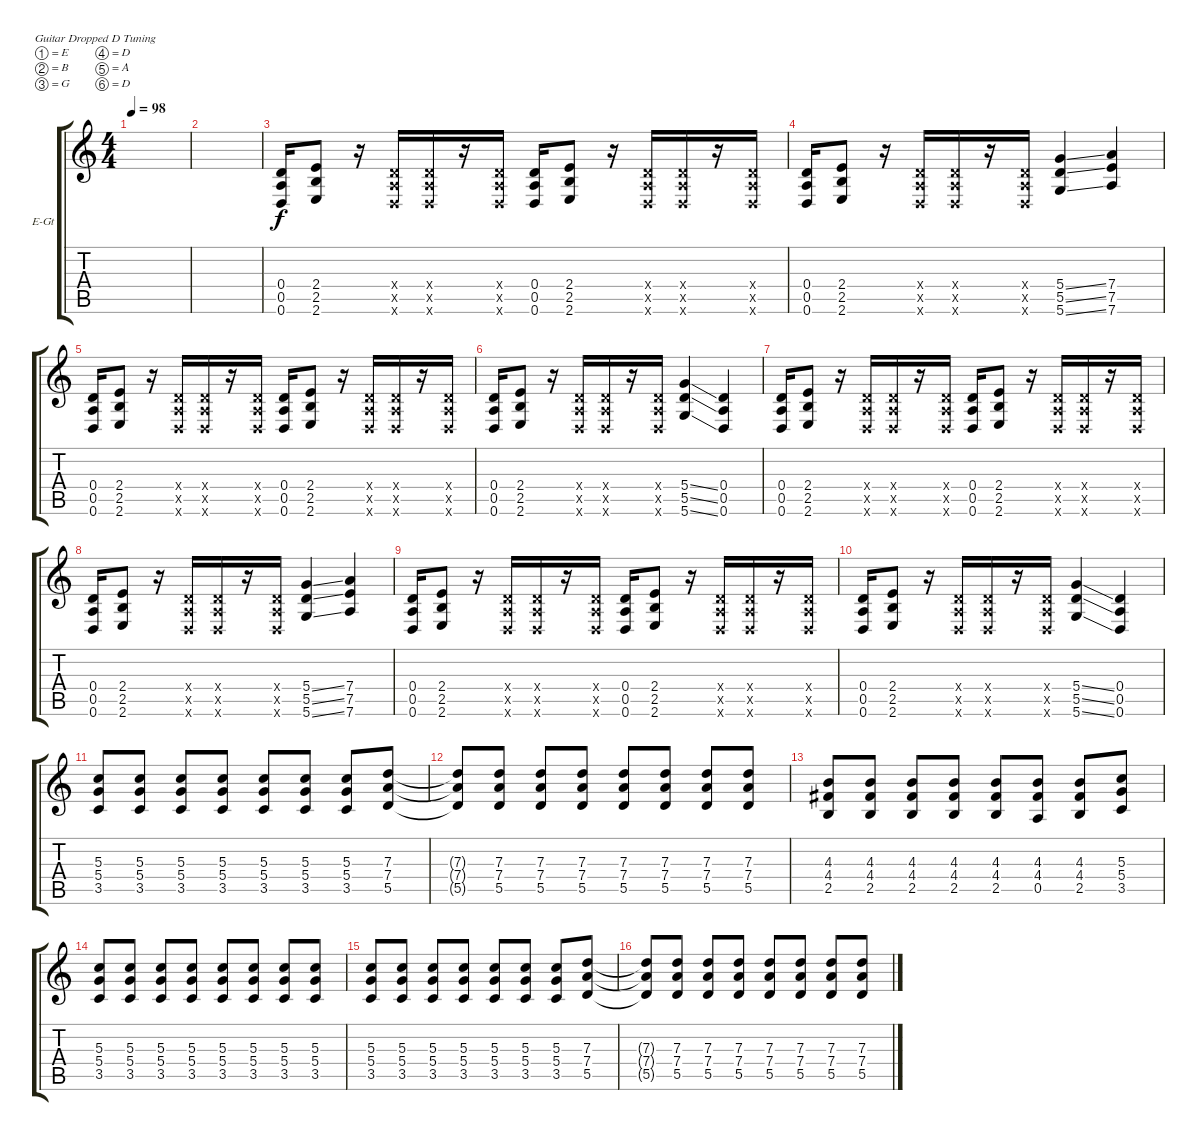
\defaultSystemsLayout 4
\bracketExtendMode groupsimilarinstruments
\firstSystemTrackNameOrientation horizontal
\otherSystemsTrackNameOrientation horizontal
\track ("Rich Ward (Lead)" "E-Gt") {instrument distortionguitar}
\staff {score tabs}
\tuning (E4 B3 G3 D3 A2 D2)
\ts (4 4)
\tempo 98
\clef g2
\ks c
|
|
(0.6 0.5 0.4).16 (2.4 2.5 2.6).8 r.16 (0.4{x} 0.6{x} 0.5{x}).16 (0.6{x} 0.5{x} 0.4{x}).16 r.16 (0.6{x} 0.5{x} 0.4{x}).16 (0.4 0.5 0.6).16 (2.6 2.5 2.4).8 r.16 (0.6{x} 0.5{x} 0.4{x}).16 (0.4{x} 0.5{x} 0.6{x}).16 r.16 (0.6{x} 0.5{x} 0.4{x}).16 |
(0.6 0.5 0.4).16 (2.4 2.5 2.6).8 r.16 (0.4{x} 0.6{x} 0.5{x}).16 (0.6{x} 0.5{x} 0.4{x}).16 r.16 (0.6{x} 0.5{x} 0.4{x}).16 (5.4{ss} 5.5{ss} 5.6{ss}).4 (7.6 7.5 7.4).4 |
(0.6 0.5 0.4).16 (2.4 2.5 2.6).8 r.16 (0.4{x} 0.6{x} 0.5{x}).16 (0.6{x} 0.5{x} 0.4{x}).16 r.16 (0.6{x} 0.5{x} 0.4{x}).16 (0.4 0.5 0.6).16 (2.6 2.5 2.4).8 r.16 (0.6{x} 0.5{x} 0.4{x}).16 (0.4{x} 0.5{x} 0.6{x}).16 r.16 (0.6{x} 0.5{x} 0.4{x}).16 |
(0.6 0.5 0.4).16 (2.4 2.5 2.6).8 r.16 (0.4{x} 0.6{x} 0.5{x}).16 (0.6{x} 0.5{x} 0.4{x}).16 r.16 (0.6{x} 0.5{x} 0.4{x}).16 (5.4{ss} 5.5{ss} 5.6{ss}).4 (0.6 0.5 0.4).4 |
(0.6 0.5 0.4).16 (2.4 2.5 2.6).8 r.16 (0.4{x} 0.6{x} 0.5{x}).16 (0.6{x} 0.5{x} 0.4{x}).16 r.16 (0.6{x} 0.5{x} 0.4{x}).16 (0.4 0.5 0.6).16 (2.6 2.5 2.4).8 r.16 (0.6{x} 0.5{x} 0.4{x}).16 (0.4{x} 0.5{x} 0.6{x}).16 r.16 (0.6{x} 0.5{x} 0.4{x}).16 |
(0.6 0.5 0.4).16 (2.4 2.5 2.6).8 r.16 (0.4{x} 0.6{x} 0.5{x}).16 (0.6{x} 0.5{x} 0.4{x}).16 r.16 (0.6{x} 0.5{x} 0.4{x}).16 (5.4{ss} 5.5{ss} 5.6{ss}).4 (7.6 7.5 7.4).4 |
(0.6 0.5 0.4).16 (2.4 2.5 2.6).8 r.16 (0.4{x} 0.6{x} 0.5{x}).16 (0.6{x} 0.5{x} 0.4{x}).16 r.16 (0.6{x} 0.5{x} 0.4{x}).16 (0.4 0.5 0.6).16 (2.6 2.5 2.4).8 r.16 (0.6{x} 0.5{x} 0.4{x}).16 (0.4{x} 0.5{x} 0.6{x}).16 r.16 (0.6{x} 0.5{x} 0.4{x}).16 |
(0.6 0.5 0.4).16 (2.4 2.5 2.6).8 r.16 (0.4{x} 0.6{x} 0.5{x}).16 (0.6{x} 0.5{x} 0.4{x}).16 r.16 (0.6{x} 0.5{x} 0.4{x}).16 (5.4{ss} 5.5{ss} 5.6{ss}).4 (0.6 0.5 0.4).4 |
(3.5 5.4 5.3).8 (3.5 5.4 5.3).8 (3.5 5.4 5.3).8 (3.5 5.4 5.3).8 (3.5 5.4 5.3).8 (3.5 5.4 5.3).8 (3.5 5.4 5.3).8 (5.5 7.4 7.3).8 |
(7.3{t} 7.4{t} 5.5{t}).8 (7.3 7.4 5.5).8 (7.3 7.4 5.5).8 (7.3 7.4 5.5).8 (7.3 7.4 5.5).8 (7.3 7.4 5.5).8 (7.3 7.4 5.5).8 (7.3 7.4 5.5).8 |
(4.4 2.5 4.3).8 (4.4 2.5 4.3).8 (4.4 2.5 4.3).8 (4.4 2.5 4.3).8 (4.4 2.5 4.3).8 (4.4 0.5 4.3).8 (4.4 2.5 4.3).8 (5.4 3.5 5.3).8 |
(3.5 5.4 5.3).8 (3.5 5.4 5.3).8 (3.5 5.4 5.3).8 (3.5 5.4 5.3).8 (3.5 5.4 5.3).8 (3.5 5.4 5.3).8 (3.5 5.4 5.3).8 (3.5 5.4 5.3).8 |
(3.5 5.4 5.3).8 (3.5 5.4 5.3).8 (3.5 5.4 5.3).8 (3.5 5.4 5.3).8 (3.5 5.4 5.3).8 (3.5 5.4 5.3).8 (3.5 5.4 5.3).8 (5.5 7.4 7.3).8 |
(7.3{t} 7.4{t} 5.5{t}).8 (7.3 7.4 5.5).8 (7.3 7.4 5.5).8 (7.3 7.4 5.5).8 (7.3 7.4 5.5).8 (7.3 7.4 5.5).8 (7.3 7.4 5.5).8 (7.3 7.4 5.5).8
